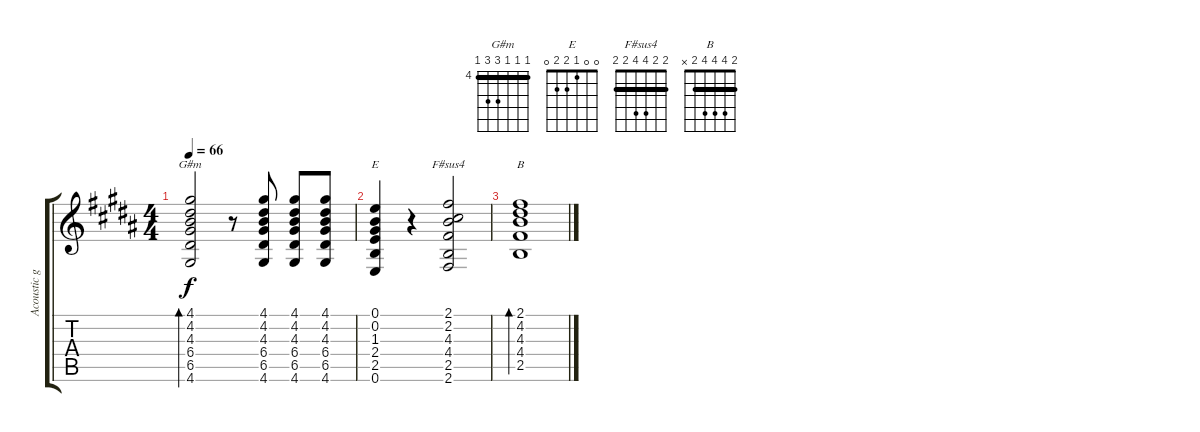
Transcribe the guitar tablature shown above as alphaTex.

\track ("Acoustic guitar" "Acoustic g") {instrument acousticguitarsteel}
\staff {score tabs}
\tuning (E4 B3 G3 D3 A2 E2) {hide}
\chord ("G#m" 4 4 4 6 6 4) {firstfret 4 barre 4}
\chord ("E" 0 0 1 2 2 0)
\chord ("F#sus4" 2 2 4 4 2 2) {barre 2}
\chord ("B" 2 4 4 4 2 x) {barre 2}
\ts (4 4)
\tempo 66
\clef g2
\ks b
(4.1 4.2 4.3 6.4 6.5 4.6).2{bd 120 ch "G#m" dy f} r.8 (4.1 4.2 4.3 6.4 6.5 4.6).8 (4.1 4.2 4.3 6.4 6.5 4.6).8 (4.1 4.2 4.3 6.4 6.5 4.6).8 |
(0.1 0.2 1.3 2.4 2.5 0.6).4{ch "E"} r.4 (2.1 2.2 4.3 4.4 2.5 2.6).2{ch "F#sus4"} |
(2.1 4.2 4.3 4.4 2.5).1{bd 480 ch "B"}
